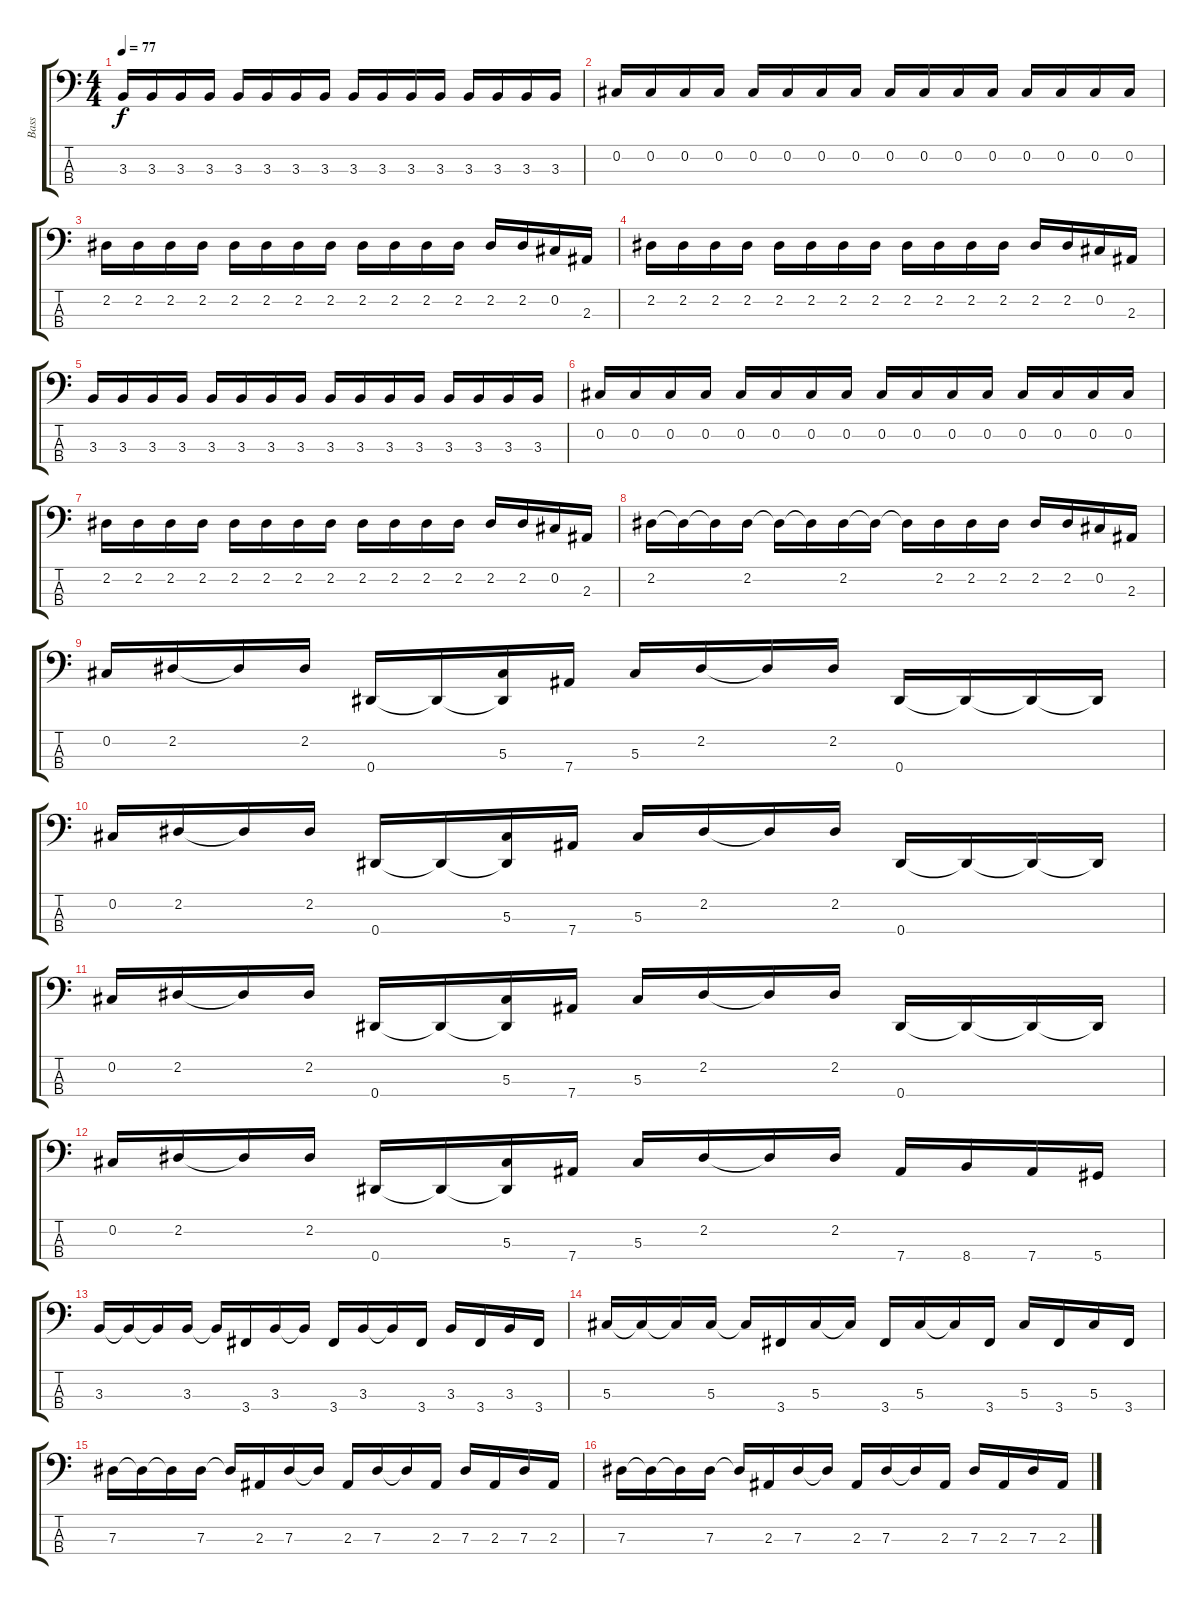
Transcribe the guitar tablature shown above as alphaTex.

\track ("Bass" "Bass") {instrument acousticbass}
\staff {score tabs}
\tuning (Gb2 Db2 Ab1 Eb1) {hide}
\ts (4 4)
\tempo 77
\clef f4
\ks c
3.3.16{dy f} 3.3.16 3.3.16 3.3.16 3.3.16 3.3.16 3.3.16 3.3.16 3.3.16 3.3.16 3.3.16 3.3.16 3.3.16 3.3.16 3.3.16 3.3.16 |
0.2.16 0.2.16 0.2.16 0.2.16 0.2.16 0.2.16 0.2.16 0.2.16 0.2.16 0.2.16 0.2.16 0.2.16 0.2.16 0.2.16 0.2.16 0.2.16 |
2.2.16 2.2.16 2.2.16 2.2.16 2.2.16 2.2.16 2.2.16 2.2.16 2.2.16 2.2.16 2.2.16 2.2.16 2.2.16 2.2.16 0.2.16 2.3.16 |
2.2.16 2.2.16 2.2.16 2.2.16 2.2.16 2.2.16 2.2.16 2.2.16 2.2.16 2.2.16 2.2.16 2.2.16 2.2.16 2.2.16 0.2.16 2.3.16 |
3.3.16 3.3.16 3.3.16 3.3.16 3.3.16 3.3.16 3.3.16 3.3.16 3.3.16 3.3.16 3.3.16 3.3.16 3.3.16 3.3.16 3.3.16 3.3.16 |
0.2.16 0.2.16 0.2.16 0.2.16 0.2.16 0.2.16 0.2.16 0.2.16 0.2.16 0.2.16 0.2.16 0.2.16 0.2.16 0.2.16 0.2.16 0.2.16 |
2.2.16 2.2.16 2.2.16 2.2.16 2.2.16 2.2.16 2.2.16 2.2.16 2.2.16 2.2.16 2.2.16 2.2.16 2.2.16 2.2.16 0.2.16 2.3.16 |
2.2.16 2.2{t}.16 2.2{t}.16 2.2.16 2.2{t}.16 2.2{t}.16 2.2.16 2.2{t}.16 2.2{t}.16 2.2.16 2.2.16 2.2.16 2.2.16 2.2.16 0.2.16 2.3.16 |
0.2.16 2.2.16 2.2{t}.16 2.2.16 0.4.16 0.4{t}.16 (5.3 0.4{t}).16 7.4.16 5.3.16 2.2.16 2.2{t}.16 2.2.16 0.4.16 0.4{t}.16 0.4{t}.16 0.4{t}.16 |
0.2.16 2.2.16 2.2{t}.16 2.2.16 0.4.16 0.4{t}.16 (5.3 0.4{t}).16 7.4.16 5.3.16 2.2.16 2.2{t}.16 2.2.16 0.4.16 0.4{t}.16 0.4{t}.16 0.4{t}.16 |
0.2.16 2.2.16 2.2{t}.16 2.2.16 0.4.16 0.4{t}.16 (5.3 0.4{t}).16 7.4.16 5.3.16 2.2.16 2.2{t}.16 2.2.16 0.4.16 0.4{t}.16 0.4{t}.16 0.4{t}.16 |
0.2.16 2.2.16 2.2{t}.16 2.2.16 0.4.16 0.4{t}.16 (5.3 0.4{t}).16 7.4.16 5.3.16 2.2.16 2.2{t}.16 2.2.16 7.4.16 8.4.16 7.4.16 5.4.16 |
3.3.16 3.3{t}.16 3.3{t}.16 3.3.16 3.3{t}.16 3.4.16 3.3.16 3.3{t}.16 3.4.16 3.3.16 3.3{t}.16 3.4.16 3.3.16 3.4.16 3.3.16 3.4.16 |
5.3.16 5.3{t}.16 5.3{t}.16 5.3.16 5.3{t}.16 3.4.16 5.3.16 5.3{t}.16 3.4.16 5.3.16 5.3{t}.16 3.4.16 5.3.16 3.4.16 5.3.16 3.4.16 |
7.3.16 7.3{t}.16 7.3{t}.16 7.3.16 7.3{t}.16 2.3.16 7.3.16 7.3{t}.16 2.3.16 7.3.16 7.3{t}.16 2.3.16 7.3.16 2.3.16 7.3.16 2.3.16 |
7.3.16 7.3{t}.16 7.3{t}.16 7.3.16 7.3{t}.16 2.3.16 7.3.16 7.3{t}.16 2.3.16 7.3.16 7.3{t}.16 2.3.16 7.3.16 2.3.16 7.3.16 2.3.16
